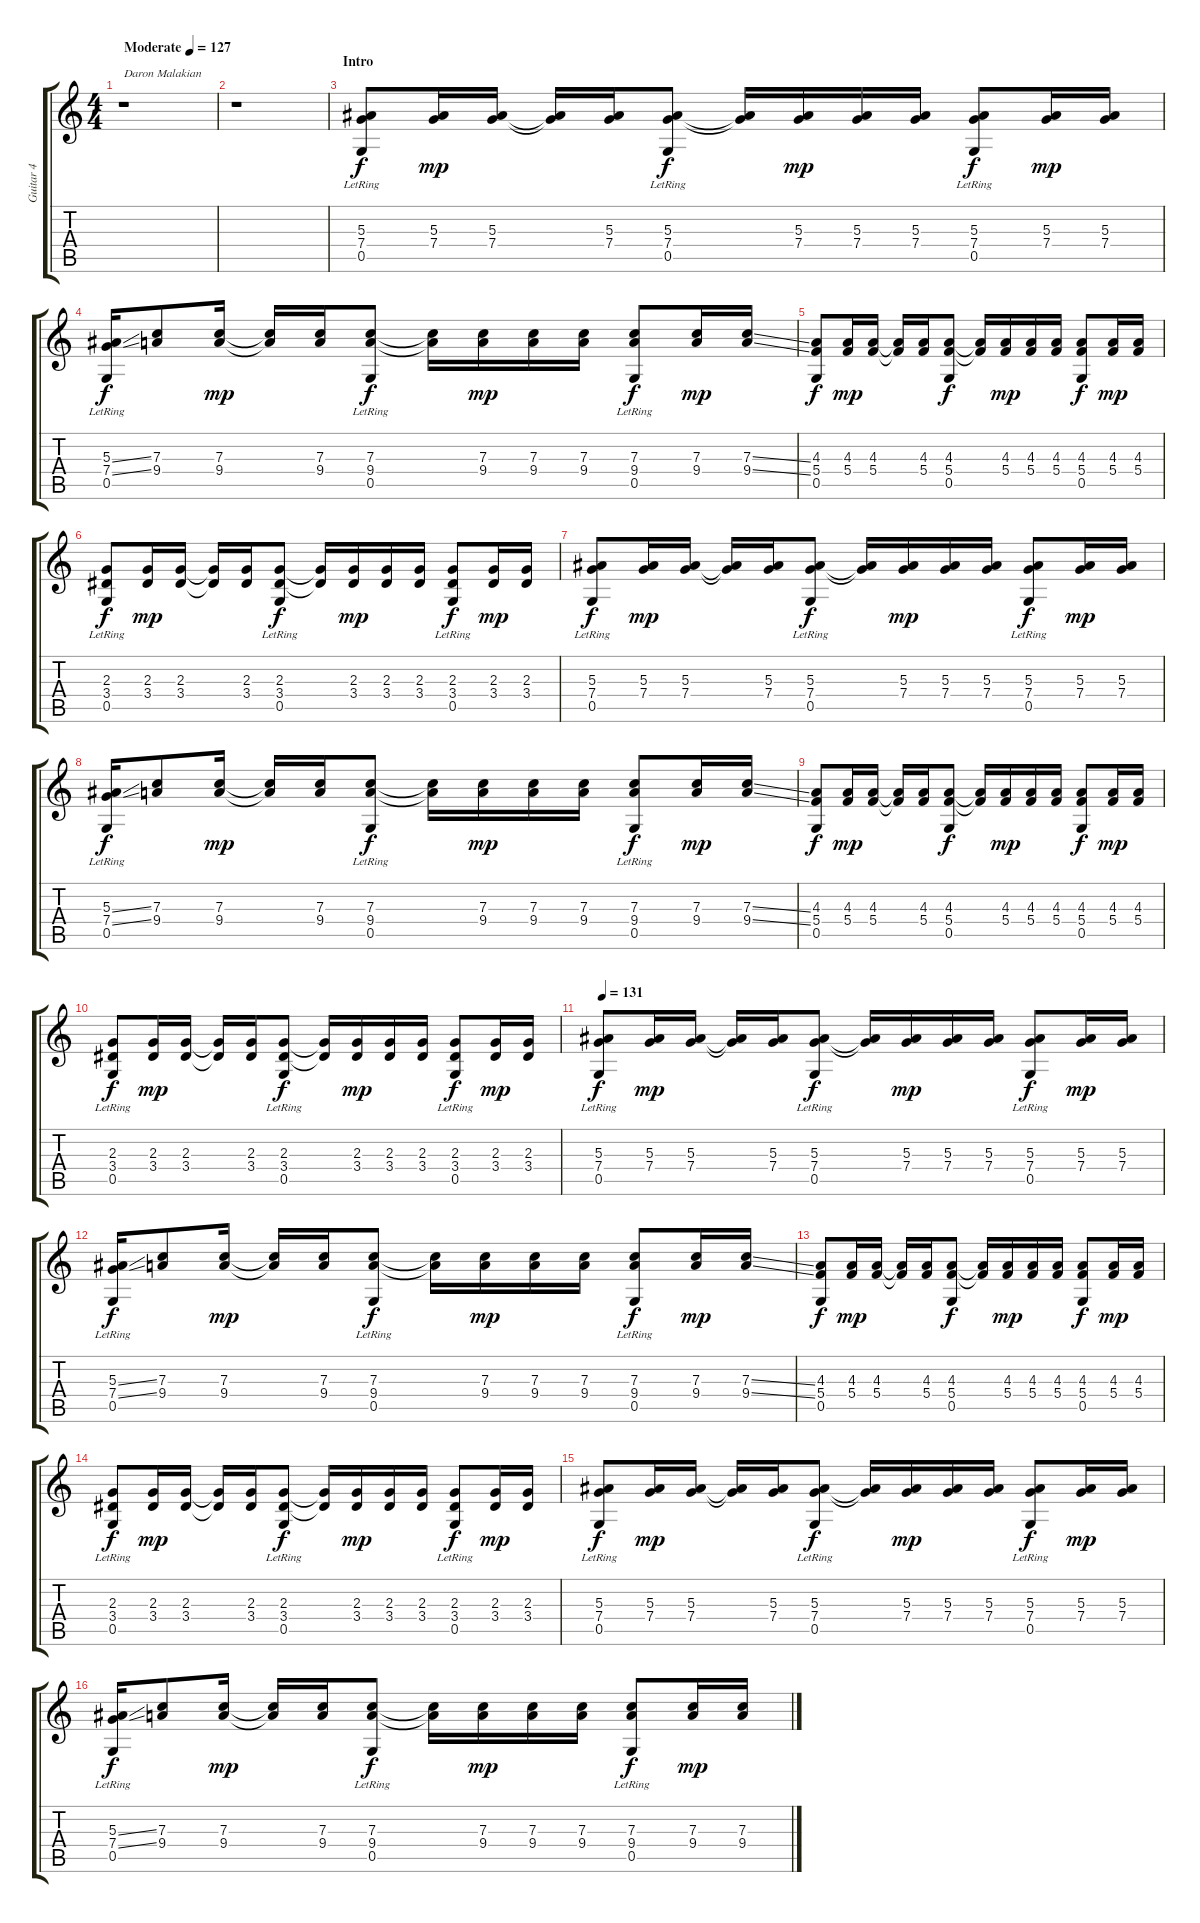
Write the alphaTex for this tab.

\track ("Guitar 4" "Guitar 4") {instrument acousticguitarsteel}
\staff {score tabs}
\tuning (D4 A3 F3 C3 G2 C2) {hide}
\ts (4 4)
\tempo (127 "Moderate")
\clef g2
\ks c
r.1{txt "Daron Malakian" dy f instrument acousticguitarsteel} |
r.1 |
\section ("" "Intro")
(5.3 7.4 0.5{lr}).8 (5.3 7.4).16{dy mp} (5.3 7.4).16 (5.3{t} 7.4{t}).16 (5.3 7.4).16 (5.3 7.4 0.5{lr}).8{dy f} (5.3{t} 7.4{t}).16 (5.3 7.4).16{dy mp} (5.3 7.4).16 (5.3 7.4).16 (5.3 7.4 0.5{lr}).8{dy f} (5.3 7.4).16{dy mp} (5.3 7.4).16 |
(5.3{ss} 7.4{ss} 0.5{lr}).16{dy f} (7.3 9.4).8 (7.3 9.4).16{dy mp} (7.3{t} 9.4{t}).16 (7.3 9.4).16 (7.3 9.4 0.5{lr}).8{dy f} (7.3{t} 9.4{t}).16 (7.3 9.4).16{dy mp} (7.3 9.4).16 (7.3 9.4).16 (7.3 9.4 0.5{lr}).8{dy f} (7.3 9.4).16{dy mp} (7.3{ss} 9.4{ss}).16 |
(4.3 5.4 0.5).8{dy f} (4.3 5.4).16{dy mp} (4.3 5.4).16 (4.3{t} 5.4{t}).16 (4.3 5.4).16 (4.3 5.4 0.5).8{dy f} (4.3{t} 5.4{t}).16 (4.3 5.4).16{dy mp} (4.3 5.4).16 (4.3 5.4).16 (4.3 5.4 0.5).8{dy f} (4.3 5.4).16{dy mp} (4.3 5.4).16 |
(2.3 3.4 0.5{lr}).8{dy f} (2.3 3.4).16{dy mp} (2.3 3.4).16 (2.3{t} 3.4{t}).16 (2.3 3.4).16 (2.3 3.4 0.5{lr}).8{dy f} (2.3{t} 3.4{t}).16 (2.3 3.4).16{dy mp} (2.3 3.4).16 (2.3 3.4).16 (2.3 3.4 0.5{lr}).8{dy f} (2.3 3.4).16{dy mp} (2.3 3.4).16 |
(5.3 7.4 0.5{lr}).8{dy f} (5.3 7.4).16{dy mp} (5.3 7.4).16 (5.3{t} 7.4{t}).16 (5.3 7.4).16 (5.3 7.4 0.5{lr}).8{dy f} (5.3{t} 7.4{t}).16 (5.3 7.4).16{dy mp} (5.3 7.4).16 (5.3 7.4).16 (5.3 7.4 0.5{lr}).8{dy f} (5.3 7.4).16{dy mp} (5.3 7.4).16 |
(5.3{ss} 7.4{ss} 0.5{lr}).16{dy f} (7.3 9.4).8 (7.3 9.4).16{dy mp} (7.3{t} 9.4{t}).16 (7.3 9.4).16 (7.3 9.4 0.5{lr}).8{dy f} (7.3{t} 9.4{t}).16 (7.3 9.4).16{dy mp} (7.3 9.4).16 (7.3 9.4).16 (7.3 9.4 0.5{lr}).8{dy f} (7.3 9.4).16{dy mp} (7.3{ss} 9.4{ss}).16 |
(4.3 5.4 0.5).8{dy f} (4.3 5.4).16{dy mp} (4.3 5.4).16 (4.3{t} 5.4{t}).16 (4.3 5.4).16 (4.3 5.4 0.5).8{dy f} (4.3{t} 5.4{t}).16 (4.3 5.4).16{dy mp} (4.3 5.4).16 (4.3 5.4).16 (4.3 5.4 0.5).8{dy f} (4.3 5.4).16{dy mp} (4.3 5.4).16 |
(2.3 3.4 0.5{lr}).8{dy f} (2.3 3.4).16{dy mp} (2.3 3.4).16 (2.3{t} 3.4{t}).16 (2.3 3.4).16 (2.3 3.4 0.5{lr}).8{dy f} (2.3{t} 3.4{t}).16 (2.3 3.4).16{dy mp} (2.3 3.4).16 (2.3 3.4).16 (2.3 3.4 0.5{lr}).8{dy f} (2.3 3.4).16{dy mp} (2.3 3.4).16 |
\tempo 131
(5.3 7.4 0.5{lr}).8{dy f} (5.3 7.4).16{dy mp} (5.3 7.4).16 (5.3{t} 7.4{t}).16 (5.3 7.4).16 (5.3 7.4 0.5{lr}).8{dy f} (5.3{t} 7.4{t}).16 (5.3 7.4).16{dy mp} (5.3 7.4).16 (5.3 7.4).16 (5.3 7.4 0.5{lr}).8{dy f} (5.3 7.4).16{dy mp} (5.3 7.4).16 |
(5.3{ss} 7.4{ss} 0.5{lr}).16{dy f} (7.3 9.4).8 (7.3 9.4).16{dy mp} (7.3{t} 9.4{t}).16 (7.3 9.4).16 (7.3 9.4 0.5{lr}).8{dy f} (7.3{t} 9.4{t}).16 (7.3 9.4).16{dy mp} (7.3 9.4).16 (7.3 9.4).16 (7.3 9.4 0.5{lr}).8{dy f} (7.3 9.4).16{dy mp} (7.3{ss} 9.4{ss}).16 |
(4.3 5.4 0.5).8{dy f} (4.3 5.4).16{dy mp} (4.3 5.4).16 (4.3{t} 5.4{t}).16 (4.3 5.4).16 (4.3 5.4 0.5).8{dy f} (4.3{t} 5.4{t}).16 (4.3 5.4).16{dy mp} (4.3 5.4).16 (4.3 5.4).16 (4.3 5.4 0.5).8{dy f} (4.3 5.4).16{dy mp} (4.3 5.4).16 |
(2.3 3.4 0.5{lr}).8{dy f} (2.3 3.4).16{dy mp} (2.3 3.4).16 (2.3{t} 3.4{t}).16 (2.3 3.4).16 (2.3 3.4 0.5{lr}).8{dy f} (2.3{t} 3.4{t}).16 (2.3 3.4).16{dy mp} (2.3 3.4).16 (2.3 3.4).16 (2.3 3.4 0.5{lr}).8{dy f} (2.3 3.4).16{dy mp} (2.3 3.4).16 |
(5.3 7.4 0.5{lr}).8{dy f} (5.3 7.4).16{dy mp} (5.3 7.4).16 (5.3{t} 7.4{t}).16 (5.3 7.4).16 (5.3 7.4 0.5{lr}).8{dy f} (5.3{t} 7.4{t}).16 (5.3 7.4).16{dy mp} (5.3 7.4).16 (5.3 7.4).16 (5.3 7.4 0.5{lr}).8{dy f} (5.3 7.4).16{dy mp} (5.3 7.4).16 |
(5.3{ss} 7.4{ss} 0.5{lr}).16{dy f} (7.3 9.4).8 (7.3 9.4).16{dy mp} (7.3{t} 9.4{t}).16 (7.3 9.4).16 (7.3 9.4 0.5{lr}).8{dy f} (7.3{t} 9.4{t}).16 (7.3 9.4).16{dy mp} (7.3 9.4).16 (7.3 9.4).16 (7.3 9.4 0.5{lr}).8{dy f} (7.3 9.4).16{dy mp} (7.3{ss} 9.4{ss}).16
